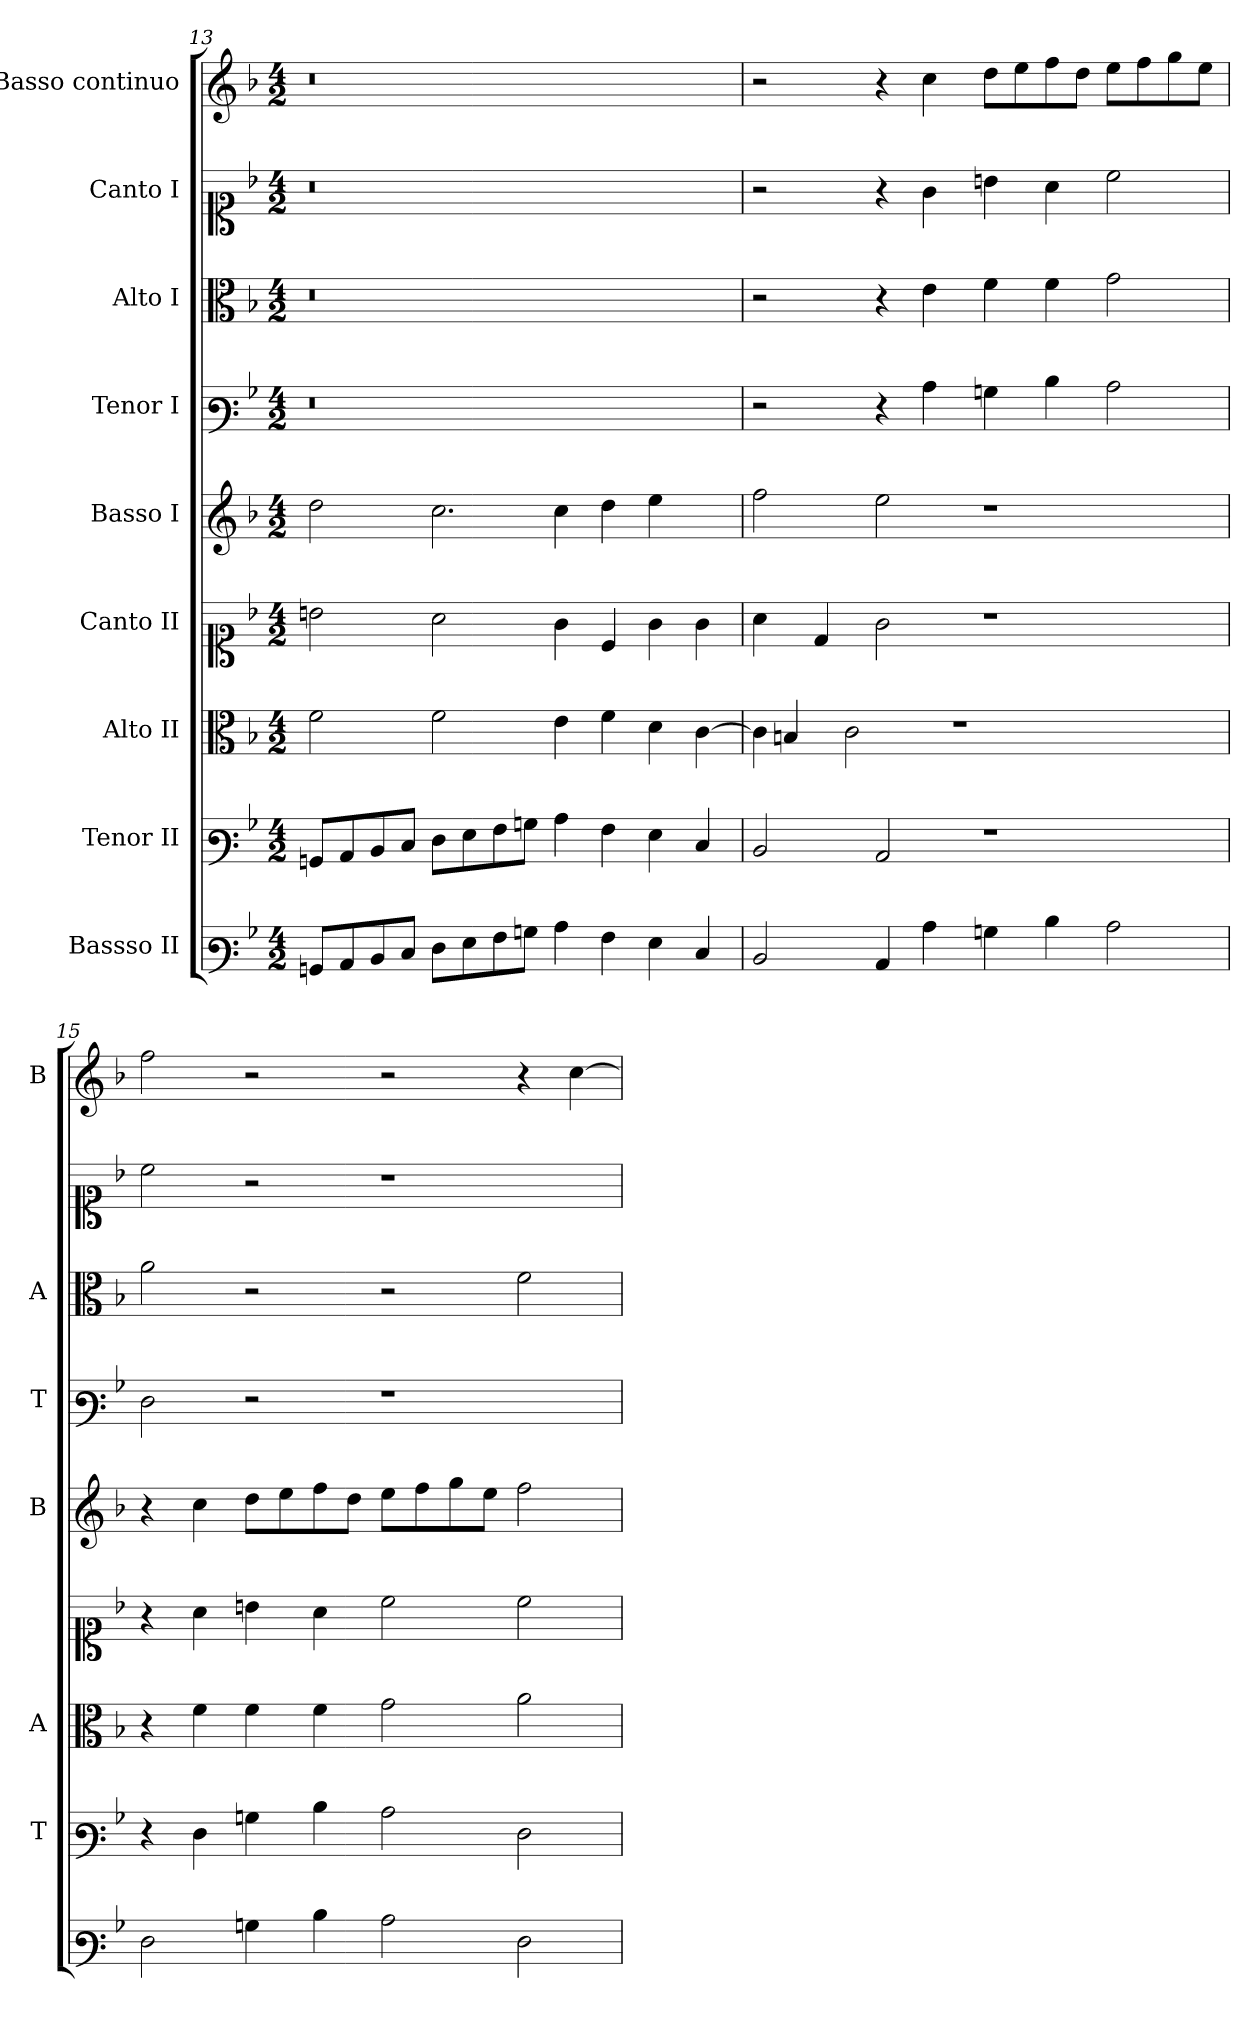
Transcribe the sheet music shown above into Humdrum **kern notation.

**kern	**kern	**kern	**kern	**kern	**kern	**kern	**kern	**kern
*part9	*part8	*part7	*part6	*part5	*part4	*part3	*part2	*part1
*staff9	*staff8	*staff7	*staff6	*staff5	*staff4	*staff3	*staff2	*staff1
*I"Bassso II	*I"Tenor II	*I"Alto II	*I"Canto II	*I"Basso I	*I"Tenor I	*I"Alto I	*I"Canto I	*I"Basso continuo
*	*I'T	*I'A	*	*I'B	*I'T	*I'A	*	*I'B
*clefF3	*clefF3	*clefC3	*clefC1	*clefG2	*clefF3	*clefC3	*clefC1	*clefG2
*k[b-]	*k[b-]	*k[b-]	*k[b-]	*k[b-]	*k[b-]	*k[b-]	*k[b-]	*k[b-]
*F:	*F:	*F:	*F:	*F:	*F:	*F:	*F:	*F:
*M4/2	*M4/2	*M4/2	*M4/2	*M4/2	*M4/2	*M4/2	*M4/2	*M4/2
=13	=13	=13	=13	=13	=13	=13	=13	=13
!	!	!	!	!	!LO:N:vis=0	!LO:N:vis=0	!LO:N:vis=0	!LO:N:vis=0
8BBnL	8BBnL	2f	2bn	2dd	1r	1r	1r	1r
8C	8C	.	.	.	.	.	.	.
8D	8D	.	.	.	.	.	.	.
8EJ	8EJ	.	.	.	.	.	.	.
!	!	!	!	!LO:N:vis=2.	!	!	!	!
8FL	8FL	2f	2a	2cc	.	.	.	.
8G	8G	.	.	.	.	.	.	.
8A	8A	.	.	.	.	.	.	.
8BnJ	8BnJ	.	.	.	.	.	.	.
4c	4c	4e	4g	4cc	1ryy	1ryy	1ryy	1ryy
4A	4A	4f	4c	4dd	.	.	.	.
4G	4G	4d	4g	4ee	.	.	.	.
4E	4E	[4c	4g	4ryy	.	.	.	.
!!LO:LB:g=z
=14	=14	=14	=14	=14	=14	=14	=14	=14
!	!	!LO:N:vis=4	!	!	!	!	!	!
2D	2D	8c]	4a	2ff	2r	2r	2r	2r
.	.	4Bn	.	.	.	.	.	.
.	.	.	4d	.	.	.	.	.
.	.	2c	.	.	.	.	.	.
4C	2C	.	2g	2ee	4r	4r	4r	4r
4c	.	.	.	.	4c	4e	4g	4cc
.	.	1r	.	.	.	.	.	.
4Bn	1r	.	1r	1r	4Bn	4f	4bn	8ddL
.	.	.	.	.	.	.	.	8ee
4d	.	.	.	.	4d	4f	4a	8ff
.	.	.	.	.	.	.	.	8ddJ
2c	.	.	.	.	2c	2g	2cc	8eeL
.	.	.	.	.	.	.	.	8ff
.	.	.	.	.	.	.	.	8gg
.	.	8ryy	.	.	.	.	.	8eeJ
=15	=15	=15	=15	=15	=15	=15	=15	=15
2F	4r	4r	4r	4r	2F	2a	2cc	2ff
.	4F	4f	4a	4cc	.	.	.	.
4Bn	4Bn	4f	4bn	8ddL	2r	2r	2r	2r
.	.	.	.	8ee	.	.	.	.
4d	4d	4f	4a	8ff	.	.	.	.
.	.	.	.	8ddJ	.	.	.	.
2c	2c	2g	2cc	8eeL	1r	2r	1r	2r
.	.	.	.	8ff	.	.	.	.
.	.	.	.	8gg	.	.	.	.
.	.	.	.	8eeJ	.	.	.	.
2F	2F	2a	2cc	2ff	.	2f	.	4r
.	.	.	.	.	.	.	.	[4cc
=	=	=	=	=	=	=	=	=
*-	*-	*-	*-	*-	*-	*-	*-	*-
